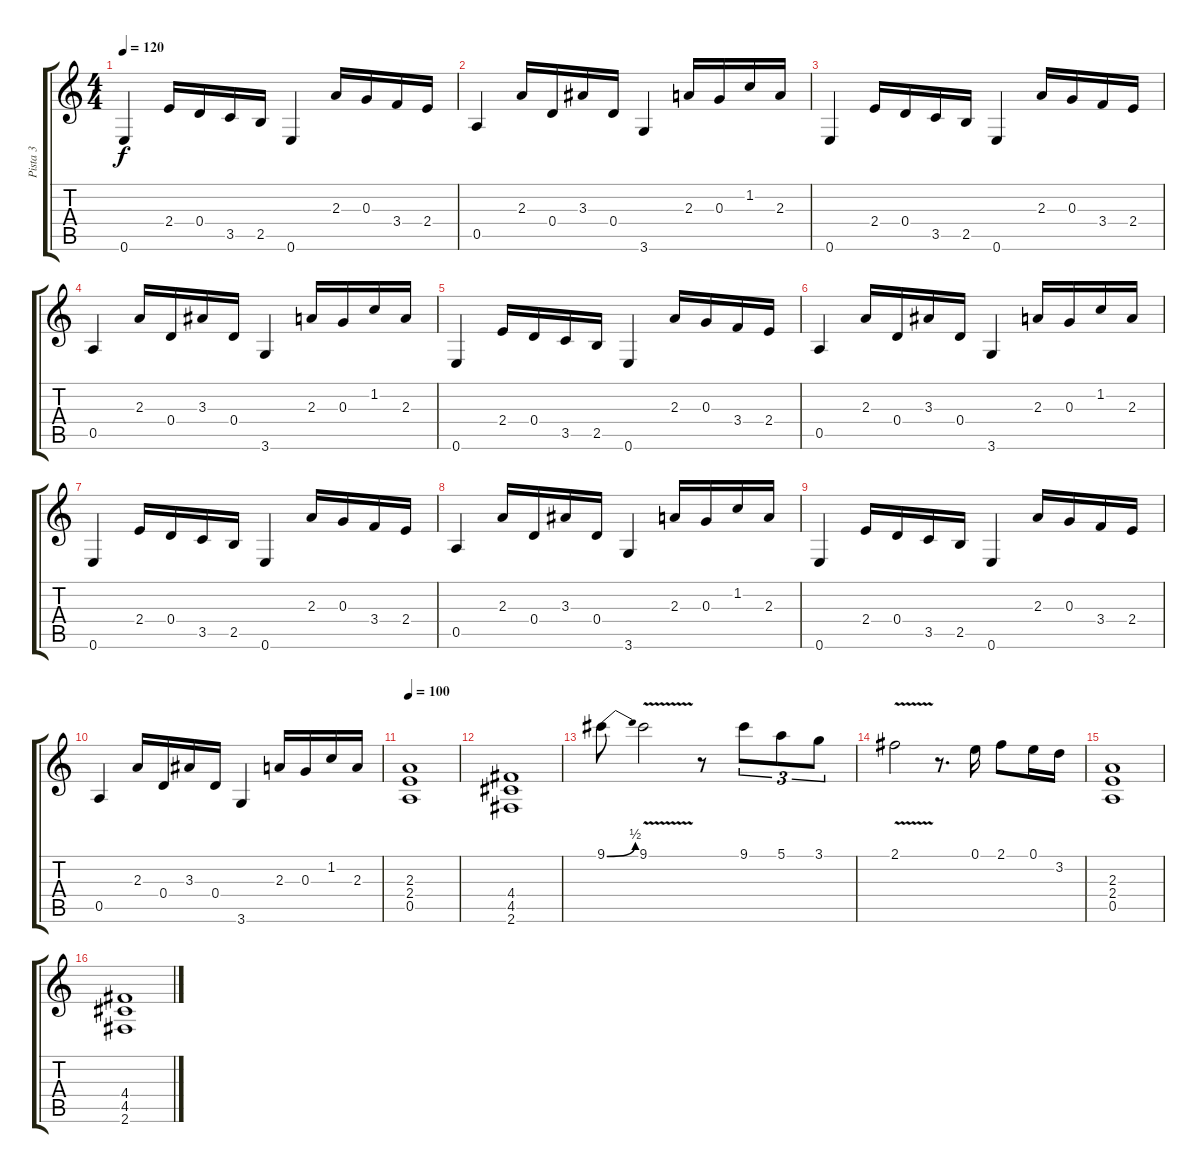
\track ("Pista 3" "Pista 3") {instrument overdrivenguitar}
\staff {score tabs}
\tuning (E4 B3 G3 D3 A2 E2) {hide}
\ts (4 4)
\tempo 120
\clef g2
\ks c
0.6.4{dy f} 2.4.16 0.4.16 3.5.16 2.5.16 0.6.4 2.3.16 0.3.16 3.4.16 2.4.16 |
0.5.4 2.3.16 0.4.16 3.3.16 0.4.16 3.6.4 2.3.16 0.3.16 1.2.16 2.3.16 |
0.6.4 2.4.16 0.4.16 3.5.16 2.5.16 0.6.4 2.3.16 0.3.16 3.4.16 2.4.16 |
0.5.4 2.3.16 0.4.16 3.3.16 0.4.16 3.6.4 2.3.16 0.3.16 1.2.16 2.3.16 |
0.6.4 2.4.16 0.4.16 3.5.16 2.5.16 0.6.4 2.3.16 0.3.16 3.4.16 2.4.16 |
0.5.4 2.3.16 0.4.16 3.3.16 0.4.16 3.6.4 2.3.16 0.3.16 1.2.16 2.3.16 |
0.6.4 2.4.16 0.4.16 3.5.16 2.5.16 0.6.4 2.3.16 0.3.16 3.4.16 2.4.16 |
0.5.4 2.3.16 0.4.16 3.3.16 0.4.16 3.6.4 2.3.16 0.3.16 1.2.16 2.3.16 |
0.6.4 2.4.16 0.4.16 3.5.16 2.5.16 0.6.4 2.3.16 0.3.16 3.4.16 2.4.16 |
0.5.4 2.3.16 0.4.16 3.3.16 0.4.16 3.6.4 2.3.16 0.3.16 1.2.16 2.3.16 |
\tempo 100
(2.3 2.4 0.5).1 |
(4.4 4.5 2.6).1 |
9.1{be (bend 0 0 60 2)}.8 9.1{v}.2 r.8 9.1.8{tu (3 2)} 5.1.8{tu (3 2)} 3.1.8{tu (3 2)} |
2.1{v}.2 r.8{d} 0.1.16 2.1.8 0.1.16 3.2.16 |
(2.3 2.4 0.5).1 |
(4.4 4.5 2.6).1
